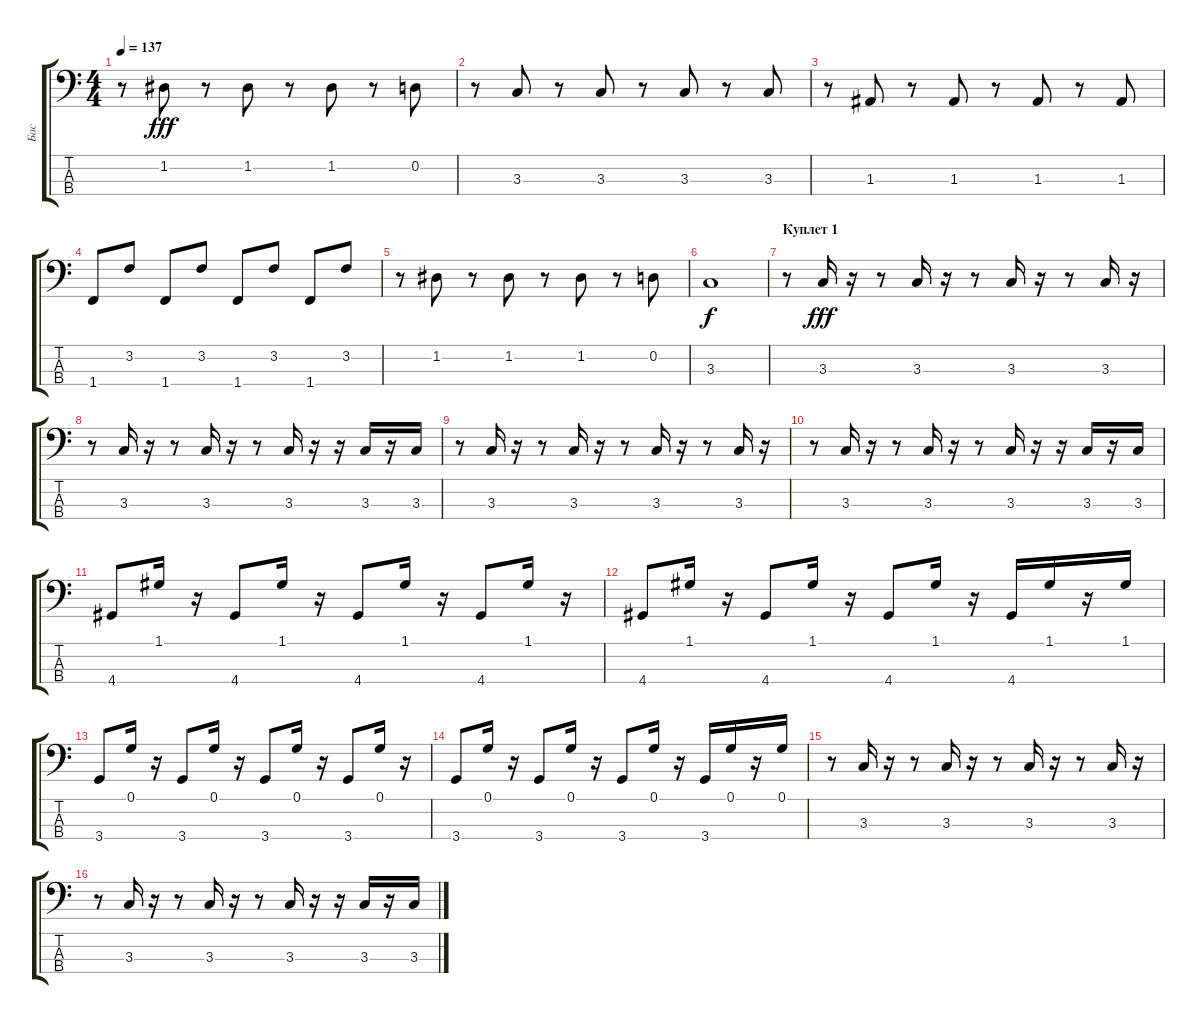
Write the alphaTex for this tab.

\track ("Бас" "Бас") {instrument electricbasspick}
\staff {score tabs}
\tuning (G2 D2 A1 E1) {hide}
\ts (4 4)
\tempo 137
\clef f4
\ks c
r.8{dy fff} 1.2.8 r.8 1.2.8 r.8 1.2.8 r.8 0.2.8 |
r.8 3.3.8 r.8 3.3.8 r.8 3.3.8 r.8 3.3.8 |
r.8 1.3.8 r.8 1.3.8 r.8 1.3.8 r.8 1.3.8 |
1.4.8 3.2.8 1.4.8 3.2.8 1.4.8 3.2.8 1.4.8 3.2.8 |
r.8 1.2.8 r.8 1.2.8 r.8 1.2.8 r.8 0.2.8 |
3.3.1{dy f} |
\section ("" "Куплет 1")
r.8 3.3.16{dy fff} r.16 r.8 3.3.16 r.16 r.8 3.3.16 r.16 r.8 3.3.16 r.16 |
r.8 3.3.16 r.16 r.8 3.3.16 r.16 r.8 3.3.16 r.16 r.16 3.3.16 r.16 3.3.16 |
r.8 3.3.16 r.16 r.8 3.3.16 r.16 r.8 3.3.16 r.16 r.8 3.3.16 r.16 |
r.8 3.3.16 r.16 r.8 3.3.16 r.16 r.8 3.3.16 r.16 r.16 3.3.16 r.16 3.3.16 |
4.4.8 1.1.16 r.16 4.4.8 1.1.16 r.16 4.4.8 1.1.16 r.16 4.4.8 1.1.16 r.16 |
4.4.8 1.1.16 r.16 4.4.8 1.1.16 r.16 4.4.8 1.1.16 r.16 4.4.16 1.1.16 r.16 1.1.16 |
3.4.8 0.1.16 r.16 3.4.8 0.1.16 r.16 3.4.8 0.1.16 r.16 3.4.8 0.1.16 r.16 |
3.4.8 0.1.16 r.16 3.4.8 0.1.16 r.16 3.4.8 0.1.16 r.16 3.4.16 0.1.16 r.16 0.1.16 |
r.8 3.3.16 r.16 r.8 3.3.16 r.16 r.8 3.3.16 r.16 r.8 3.3.16 r.16 |
r.8 3.3.16 r.16 r.8 3.3.16 r.16 r.8 3.3.16 r.16 r.16 3.3.16 r.16 3.3.16
